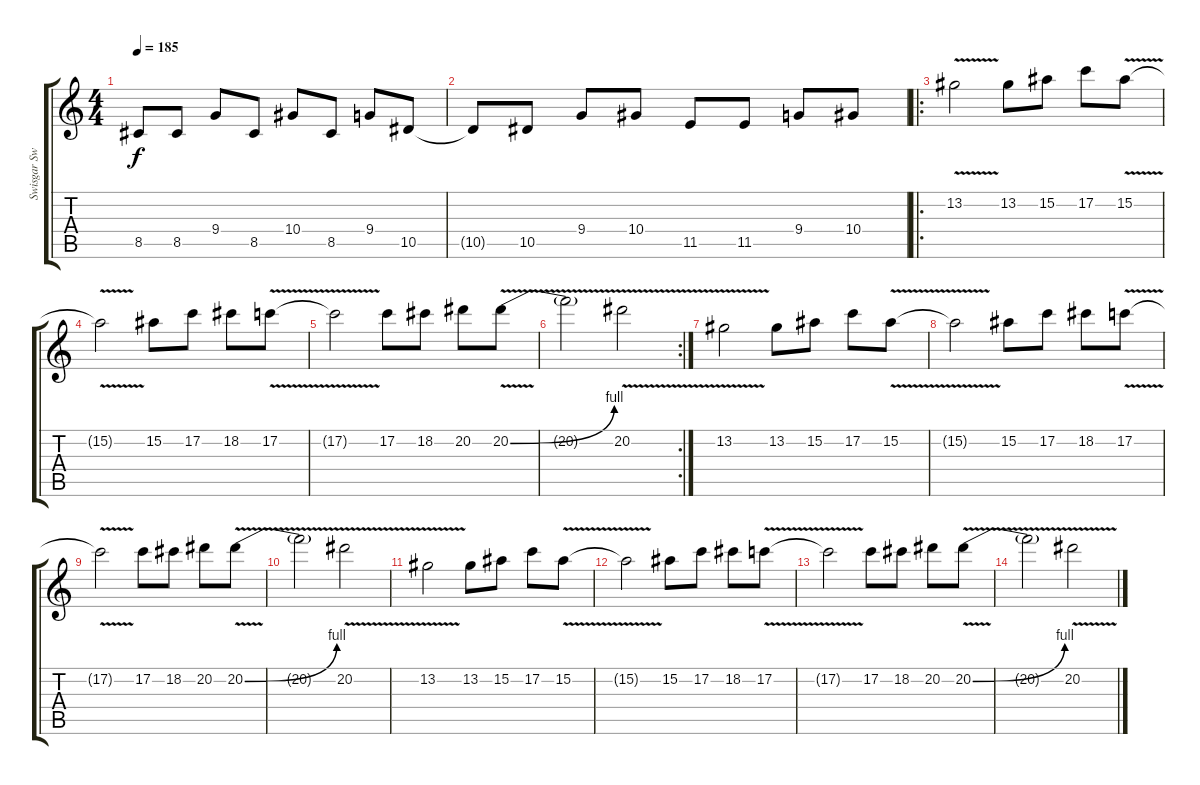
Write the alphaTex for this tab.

\track ("Swisgar Swigelf" "Swisgar Sw") {instrument distortionguitar}
\staff {score tabs}
\tuning (C4 G3 Eb3 Bb2 F2 C2) {hide}
\ts (4 4)
\tempo 185
\clef g2
\ks c
8.5.8{dy f} 8.5.8 9.4.8 8.5.8 10.4.8 8.5.8 9.4.8 10.5.8 |
10.5{t}.8 10.5.8 9.4.8 10.4.8 11.5.8 11.5.8 9.4.8 10.4.8 |
\ro
13.2{v}.2 13.2.8 15.2.8 17.2.8 15.2{v}.8 |
15.2{t}.2 15.2.8 17.2.8 18.2.8 17.2{v}.8 |
17.2{t}.2 17.2.8 18.2.8 20.2.8 20.2{be (bend 0 0 60 4) v}.8 |
\rc 2
20.2{t}.2 20.2{v}.2 |
13.2{v}.2 13.2.8 15.2.8 17.2.8 15.2{v}.8 |
15.2{t}.2 15.2.8 17.2.8 18.2.8 17.2{v}.8 |
17.2{t}.2 17.2.8 18.2.8 20.2.8 20.2{be (bend 0 0 60 4) v}.8 |
20.2{t}.2 20.2{v}.2 |
13.2{v}.2{volume 1} 13.2.8 15.2.8 17.2.8 15.2{v}.8 |
15.2{t}.2 15.2.8 17.2.8 18.2.8 17.2{v}.8 |
17.2{t}.2 17.2.8 18.2.8 20.2.8 20.2{be (bend 0 0 60 4) v}.8 |
20.2{t}.2 20.2{v}.2
